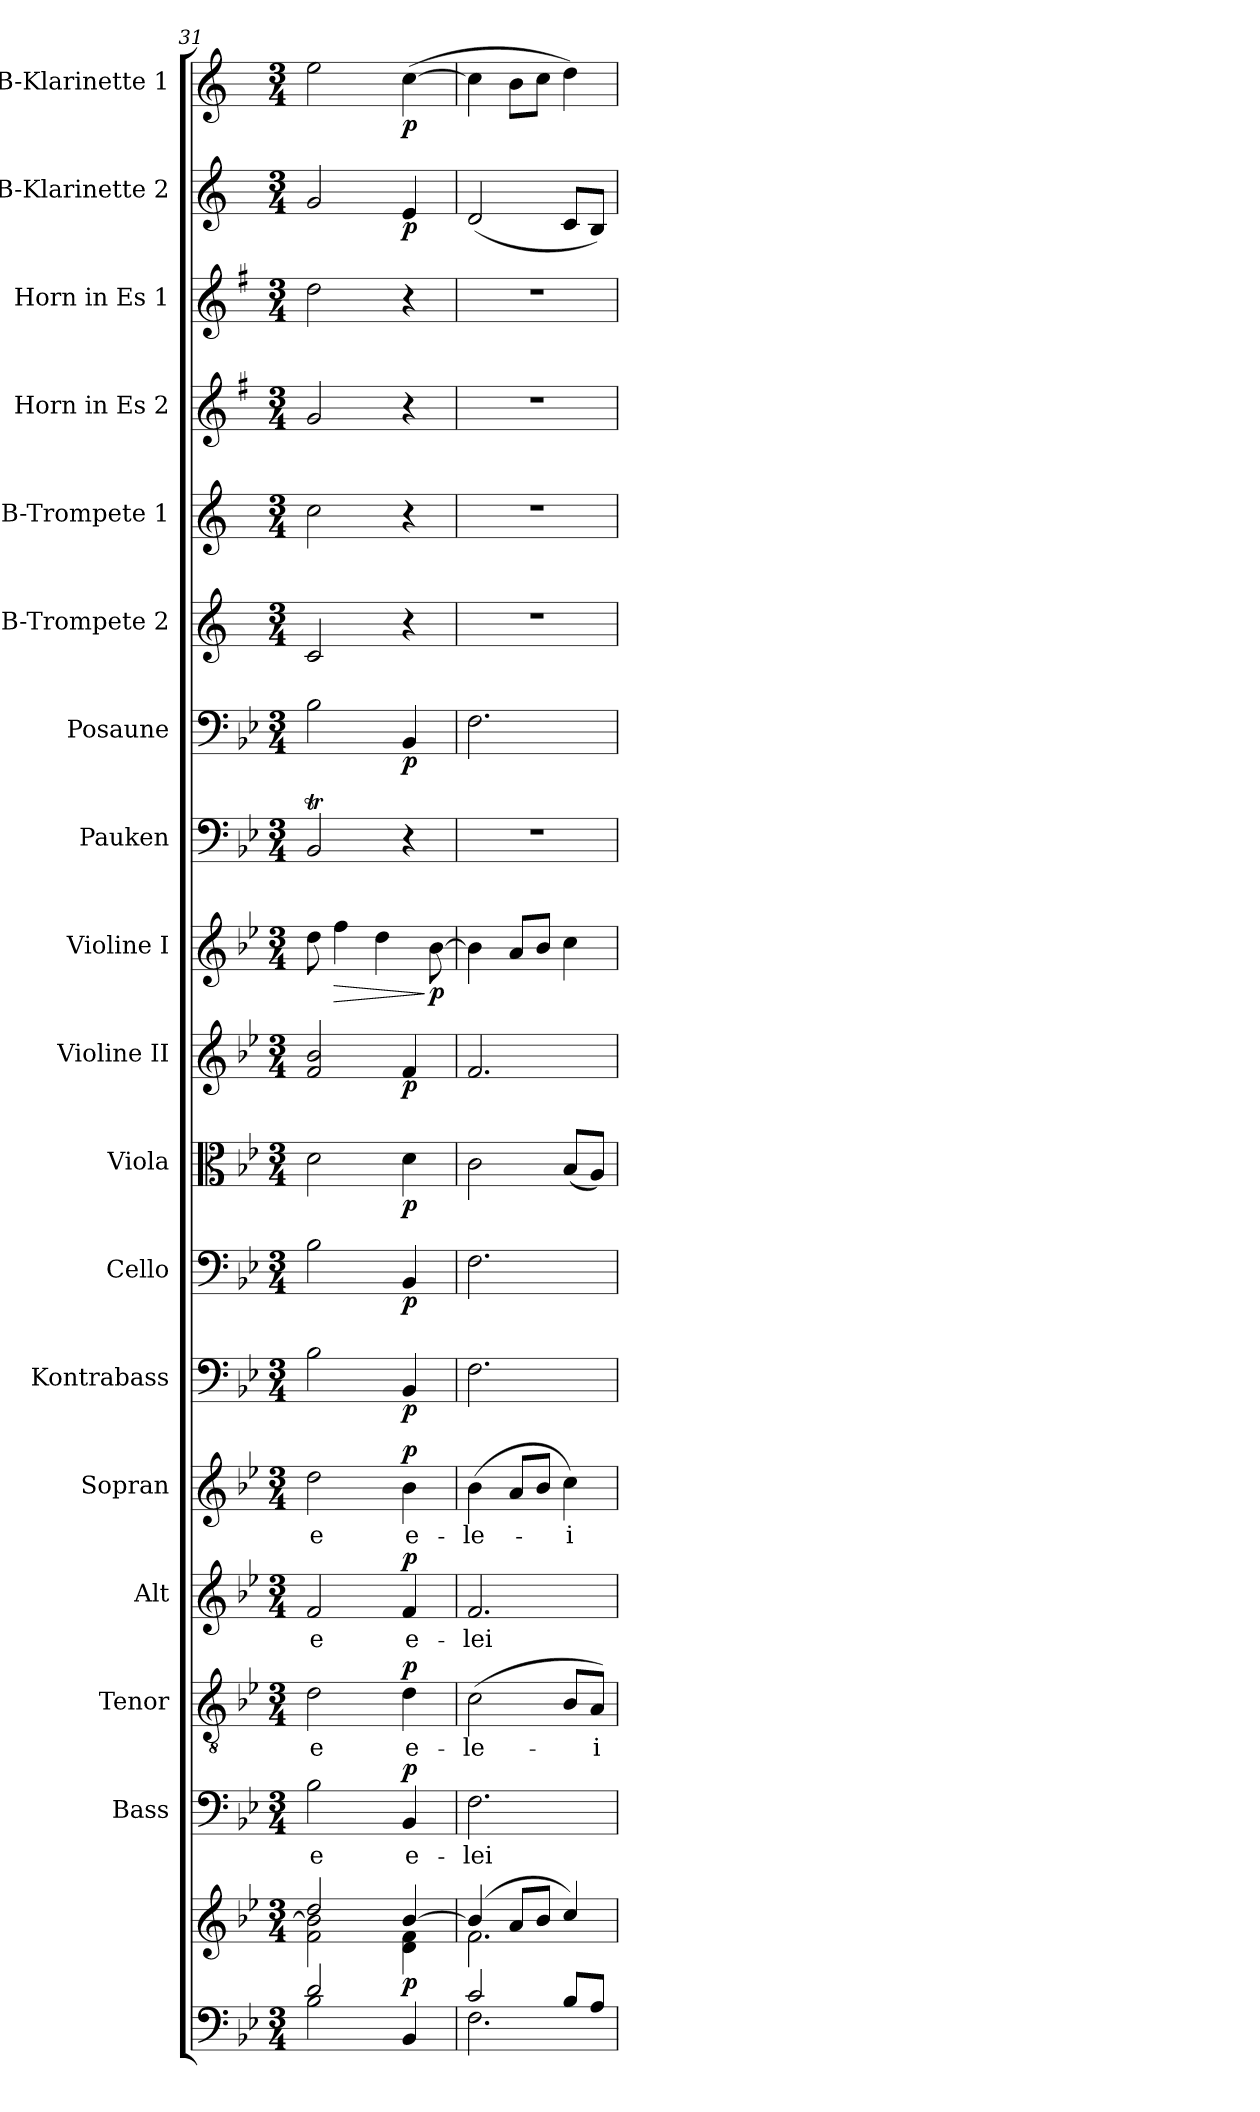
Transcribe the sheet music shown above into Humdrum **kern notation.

**kern	**kern	**dynam	**kern	**text	**dynam	**kern	**text	**dynam	**kern	**text	**dynam	**kern	**text	**dynam	**kern	**dynam	**kern	**dynam	**kern	**dynam	**kern	**dynam	**kern	**dynam	**kern	**kern	**dynam	**kern	**kern	**kern	**kern	**kern	**dynam	**kern	**dynam
*part18	*part18	*part18	*part17	*part17	*part17	*part16	*part16	*part16	*part15	*part15	*part15	*part14	*part14	*part14	*part13	*part13	*part12	*part12	*part11	*part11	*part10	*part10	*part9	*part9	*part8	*part7	*part7	*part6	*part5	*part4	*part3	*part2	*part2	*part1	*part1
*staff19	*staff18	*staff18/19	*staff17	*staff17	*staff17	*staff16	*staff16	*staff16	*staff15	*staff15	*staff15	*staff14	*staff14	*staff14	*staff13	*staff13	*staff12	*staff12	*staff11	*staff11	*staff10	*staff10	*staff9	*staff9	*staff8	*staff7	*staff7	*staff6	*staff5	*staff4	*staff3	*staff2	*staff2	*staff1	*staff1
*	*	*	*I"Bass	*	*	*I"Tenor	*	*	*I"Alt	*	*	*I"Sopran	*	*	*I"Kontrabass	*	*I"Cello	*	*I"Viola	*	*I"Violine II	*	*I"Violine I	*	*I"Pauken	*I"Posaune	*	*I"B-Trompete 2	*I"B-Trompete 1	*I"Horn in Es 2	*I"Horn in Es 1	*I"B-Klarinette 2	*	*I"B-Klarinette 1	*
*	*	*	*I'B.	*	*	*I'T.	*	*	*I'A.	*	*	*I'S.	*	*	*I'Kb.	*	*	*	*I'Vla.	*	*I'Vl. II	*	*I'Vl. I	*	*I'Pk.	*I'Pos.	*	*I'B Trp. 2	*I'B Trp. 1	*	*	*I'B Kl. 2	*	*I'B Kl. 1	*
*clefF4	*clefG2	*	*clefF4	*	*	*clefGv2	*	*	*clefG2	*	*	*clefG2	*	*	*clefF4	*	*clefF4	*	*clefC3	*	*clefG2	*	*clefG2	*	*clefF4	*clefF4	*	*clefG2	*clefG2	*clefG2	*clefG2	*clefG2	*	*clefG2	*
*	*	*	*	*	*	*	*	*	*	*	*	*	*	*	*ITrd7c12	*	*	*	*	*	*	*	*	*	*	*	*	*ITrd1c2	*ITrd1c2	*ITrd5c9	*ITrd5c9	*ITrd1c2	*	*ITrd1c2	*
*k[b-e-]	*k[b-e-]	*	*k[b-e-]	*	*	*k[b-e-]	*	*	*k[b-e-]	*	*	*k[b-e-]	*	*	*k[b-e-]	*	*k[b-e-]	*	*k[b-e-]	*	*k[b-e-]	*	*k[b-e-]	*	*k[b-e-]	*k[b-e-]	*	*k[b-e-]	*k[b-e-]	*k[b-e-]	*k[b-e-]	*k[b-e-]	*	*k[b-e-]	*
*B-:	*B-:	*	*B-:	*	*	*B-:	*	*	*B-:	*	*	*B-:	*	*	*B-:	*	*B-:	*	*B-:	*	*B-:	*	*B-:	*	*B-:	*B-:	*	*B-:	*B-:	*B-:	*B-:	*B-:	*	*B-:	*
*M3/4	*M3/4	*	*M3/4	*	*	*M3/4	*	*	*M3/4	*	*	*M3/4	*	*	*M3/4	*	*M3/4	*	*M3/4	*	*M3/4	*	*M3/4	*	*M3/4	*M3/4	*	*M3/4	*M3/4	*M3/4	*M3/4	*M3/4	*	*M3/4	*
=31	=31	=31	=31	=31	=31	=31	=31	=31	=31	=31	=31	=31	=31	=31	=31	=31	=31	=31	=31	=31	=31	=31	=31	=31	=31	=31	=31	=31	=31	=31	=31	=31	=31	=31	=31
*^	*^	*	*	*	*	*	*	*	*	*	*	*	*	*	*	*	*	*	*	*	*	*	*	*	*	*	*	*	*	*	*	*	*	*	*
!	!	!	!	!	!	!LO:LY:b	!	!	!LO:LY:b	!	!	!LO:LY:b	!	!	!LO:LY:b	!	!	!	!	!	!	!	!	!	!	!	!	!	!	!	!	!	!	!	!	!	!
2d/	2B-\	2dd/	2f\ 2b-\]	.	2B-\	-e	.	2d\	-e	.	2f/	-e	.	2dd\	-e	.	2BB-\	.	2B-\	.	2d\	.	2f/ 2b-/	.	8dd\	.	2BB-T/	2B-\	.	2B-/	2b-\	2B-/	2f\	2f/	.	2dd\	.
!	!	!	!	!	!	!	!	!	!	!	!	!	!	!	!	!	!	!	!	!	!	!	!	!	!	!LO:HP:b	!	!	!	!	!	!	!	!	!	!	!
.	.	.	.	.	.	.	.	.	.	.	.	.	.	.	.	.	.	.	.	.	.	.	.	.	4ff\	>	.	.	.	.	.	.	.	.	.	.	.
.	.	.	.	.	.	.	.	.	.	.	.	.	.	.	.	.	.	.	.	.	.	.	.	.	4dd\	.	.	.	.	.	.	.	.	.	.	.	.
!	!	!	!	!LO:DY:b	!	!LO:LY:b	!LO:DY:a	!	!LO:LY:b	!LO:DY:a	!	!LO:LY:b	!LO:DY:a	!	!LO:LY:b	!LO:DY:a	!	!LO:DY:b	!	!LO:DY:b	!	!LO:DY:b	!	!LO:DY:b	!	!	!	!	!LO:DY:b	!	!	!	!	!	!LO:DY:b	!	!LO:DY:b
4BB-/	4ryy	[>4b-/	4d\ 4f\	p	4BB-/	e-	p	4d\	e-	p	4f/	e-	p	4b-\	e-	p	4BBB-/	p	4BB-/	p	4d\	p	4f/	p	.	.	4r	4BB-/	p	4r	4r	4r	4r	4d/	p	(>[4b-\	p
!	!	!	!	!	!	!	!	!	!	!	!	!	!	!	!	!	!	!	!	!	!	!	!	!	!	!LO:DY:n=1:b	!	!	!	!	!	!	!	!	!	!	!
.	.	.	.	.	.	.	.	.	.	.	.	.	.	.	.	.	.	.	.	.	.	.	.	.	[8b-\	] p	.	.	.	.	.	.	.	.	.	.	.
=32	=32	=32	=32	=32	=32	=32	=32	=32	=32	=32	=32	=32	=32	=32	=32	=32	=32	=32	=32	=32	=32	=32	=32	=32	=32	=32	=32	=32	=32	=32	=32	=32	=32	=32	=32	=32	=32
!	!	!	!	!	!	!LO:LY:b	!	!	!LO:LY:b	!	!	!LO:LY:b	!	!	!LO:LY:b	!	!	!	!	!	!	!	!	!	!	!	!	!	!	!	!	!	!	!	!	!	!
2c/	2.F\	(4b-/]	2.f\	.	2.F\	-lei-	.	(>2c\	-le-	.	2.f/	-lei-	.	(>4b-\	-le-	.	2.FF\	.	2.F\	.	2c\	.	2.f/	.	4b-\]	.	2.r	2.F\	.	2.r	2.r	2.r	2.r	(<2c/	.	4b-\]	.
.	.	8a/L	.	.	.	.	.	.	.	.	.	.	.	8a/L	.	.	.	.	.	.	.	.	.	.	8a/L	.	.	.	.	.	.	.	.	.	.	8a\L	.
.	.	8b-/J	.	.	.	.	.	.	.	.	.	.	.	8b-/J	.	.	.	.	.	.	.	.	.	.	8b-/J	.	.	.	.	.	.	.	.	.	.	8b-\J	.
!	!	!	!	!	!	!	!	!	!	!	!	!	!	!	!LO:LY:b	!	!	!	!	!	!	!	!	!	!	!	!	!	!	!	!	!	!	!	!	!	!
8B-/L	.	4cc/)	.	.	.	.	.	8B-/L	.	.	.	.	.	4cc\)	-i-	.	.	.	.	.	(<8B-/L	.	.	.	4cc\	.	.	.	.	.	.	.	.	8B-/L	.	4cc\)	.
!	!	!	!	!	!	!	!	!	!LO:LY:b	!	!	!	!	!	!	!	!	!	!	!	!	!	!	!	!	!	!	!	!	!	!	!	!	!	!	!	!
8A/J	.	.	.	.	.	.	.	8A/J)	-i-	.	.	.	.	.	.	.	.	.	.	.	8A/J)	.	.	.	.	.	.	.	.	.	.	.	.	8A/J)	.	.	.
*v	*v	*	*	*	*	*	*	*	*	*	*	*	*	*	*	*	*	*	*	*	*	*	*	*	*	*	*	*	*	*	*	*	*	*	*	*	*
*	*v	*v	*	*	*	*	*	*	*	*	*	*	*	*	*	*	*	*	*	*	*	*	*	*	*	*	*	*	*	*	*	*	*	*	*	*
=	=	=	=	=	=	=	=	=	=	=	=	=	=	=	=	=	=	=	=	=	=	=	=	=	=	=	=	=	=	=	=	=	=	=	=
*-	*-	*-	*-	*-	*-	*-	*-	*-	*-	*-	*-	*-	*-	*-	*-	*-	*-	*-	*-	*-	*-	*-	*-	*-	*-	*-	*-	*-	*-	*-	*-	*-	*-	*-	*-
